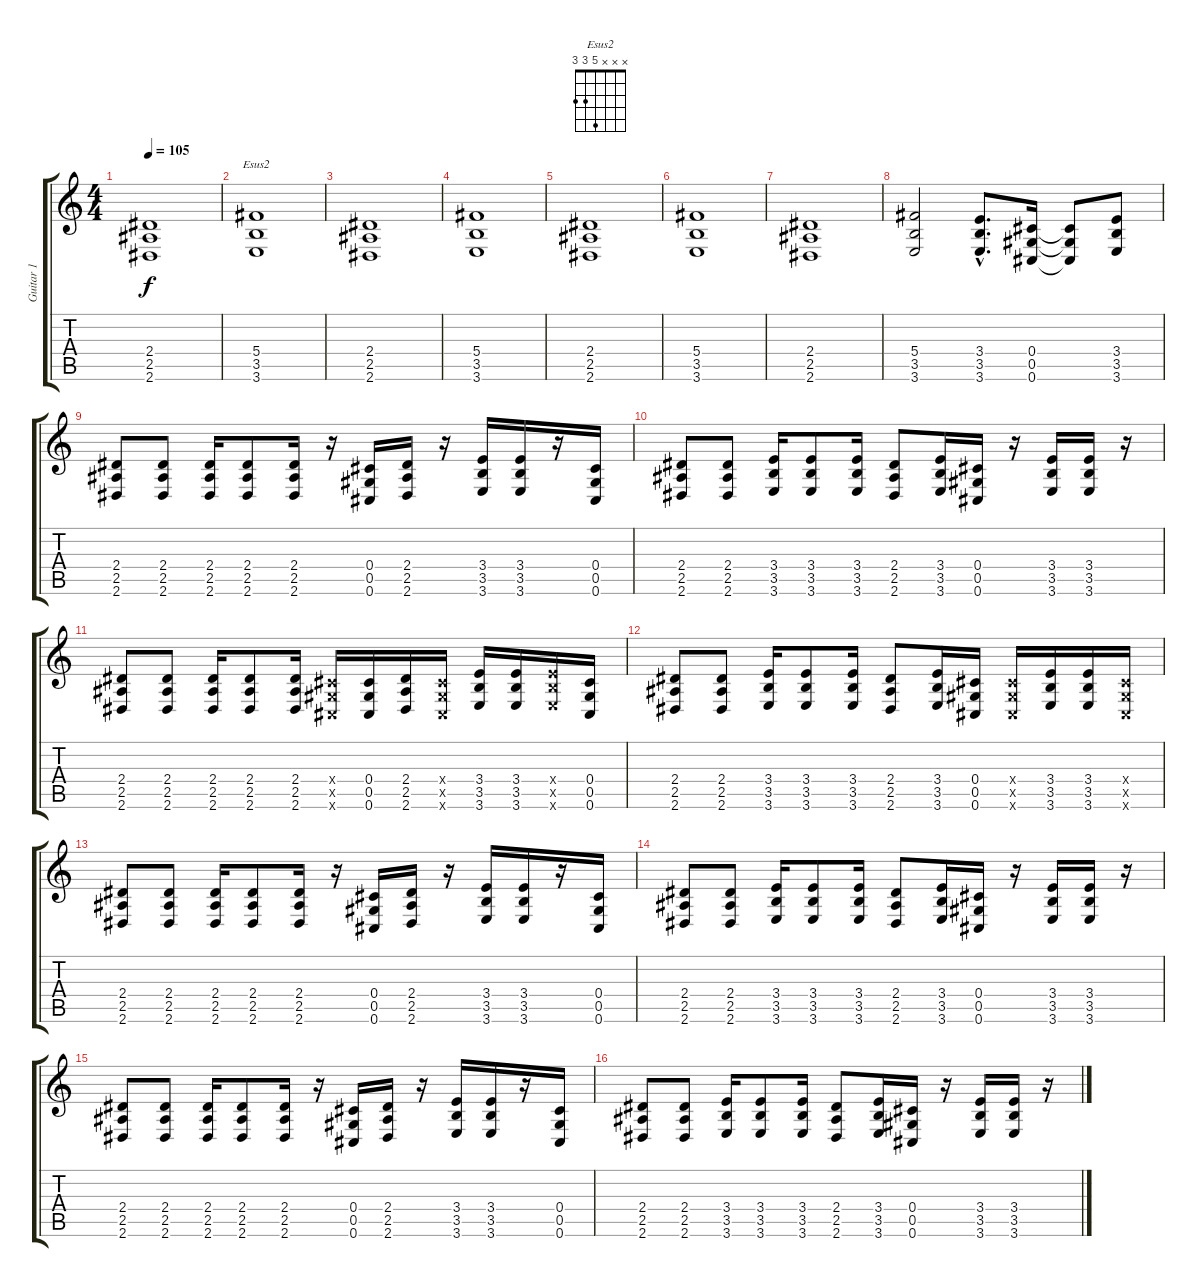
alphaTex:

\track ("Guitar 1" "Guitar 1") {instrument distortionguitar}
\staff {score tabs}
\tuning (Eb4 Bb3 Gb3 Db3 Ab2 Db2) {hide}
\chord ("Esus2" x x x 5 3 3)
\ts (4 4)
\tempo 105
\clef g2
\ks c
(2.4 2.5 2.6).1{dy f} |
(5.4 3.5 3.6).1{ch "Esus2"} |
(2.4 2.5 2.6).1 |
(5.4 3.5 3.6).1 |
(2.4 2.5 2.6).1 |
(5.4 3.5 3.6).1 |
(2.4 2.5 2.6).1 |
(5.4 3.5 3.6).2 (3.4{hac} 3.5{hac} 3.6{hac}).8{d} (0.4 0.5 0.6).16 (0.4{t} 0.5{t} 0.6{t}).8 (3.4 3.5 3.6).8 |
(2.4 2.5 2.6).8 (2.4 2.5 2.6).8 (2.4 2.5 2.6).16 (2.4 2.5 2.6).8 (2.4 2.5 2.6).16 r.16 (0.4 0.5 0.6).16 (2.4 2.5 2.6).16 r.16 (3.4 3.5 3.6).16 (3.4 3.5 3.6).16 r.16 (0.4 0.5 0.6).16 |
(2.4 2.5 2.6).8 (2.4 2.5 2.6).8 (3.4 3.5 3.6).16 (3.4 3.5 3.6).8 (3.4 3.5 3.6).16 (2.4 2.5 2.6).8 (3.4 3.5 3.6).16 (0.4 0.5 0.6).16 r.16 (3.4 3.5 3.6).16 (3.4 3.5 3.6).16 r.16 |
(2.4 2.5 2.6).8{volume 10} (2.4 2.5 2.6).8 (2.4 2.5 2.6).16 (2.4 2.5 2.6).8 (2.4 2.5 2.6).16 (0.4{x} 0.5{x} 0.6{x}).16 (0.4 0.5 0.6).16 (2.4 2.5 2.6).16 (0.4{x} 0.5{x} 0.6{x}).16 (3.4 3.5 3.6).16 (3.4 3.5 3.6).16 (3.4{x} 3.5{x} 3.6{x}).16 (0.4 0.5 0.6).16 |
(2.4 2.5 2.6).8 (2.4 2.5 2.6).8 (3.4 3.5 3.6).16 (3.4 3.5 3.6).8 (3.4 3.5 3.6).16 (2.4 2.5 2.6).8 (3.4 3.5 3.6).16 (0.4 0.5 0.6).16 (0.4{x} 0.5{x} 0.6{x}).16 (3.4 3.5 3.6).16 (3.4 3.5 3.6).16 (0.4{x} 0.5{x} 0.6{x}).16 |
(2.4 2.5 2.6).8 (2.4 2.5 2.6).8 (2.4 2.5 2.6).16 (2.4 2.5 2.6).8 (2.4 2.5 2.6).16 r.16 (0.4 0.5 0.6).16 (2.4 2.5 2.6).16 r.16 (3.4 3.5 3.6).16 (3.4 3.5 3.6).16 r.16 (0.4 0.5 0.6).16 |
(2.4 2.5 2.6).8 (2.4 2.5 2.6).8 (3.4 3.5 3.6).16 (3.4 3.5 3.6).8 (3.4 3.5 3.6).16 (2.4 2.5 2.6).8 (3.4 3.5 3.6).16 (0.4 0.5 0.6).16 r.16 (3.4 3.5 3.6).16 (3.4 3.5 3.6).16 r.16 |
(2.4 2.5 2.6).8 (2.4 2.5 2.6).8 (2.4 2.5 2.6).16 (2.4 2.5 2.6).8 (2.4 2.5 2.6).16 r.16 (0.4 0.5 0.6).16 (2.4 2.5 2.6).16 r.16 (3.4 3.5 3.6).16 (3.4 3.5 3.6).16 r.16 (0.4 0.5 0.6).16 |
(2.4 2.5 2.6).8 (2.4 2.5 2.6).8 (3.4 3.5 3.6).16 (3.4 3.5 3.6).8 (3.4 3.5 3.6).16 (2.4 2.5 2.6).8 (3.4 3.5 3.6).16 (0.4 0.5 0.6).16 r.16 (3.4 3.5 3.6).16 (3.4 3.5 3.6).16 r.16
